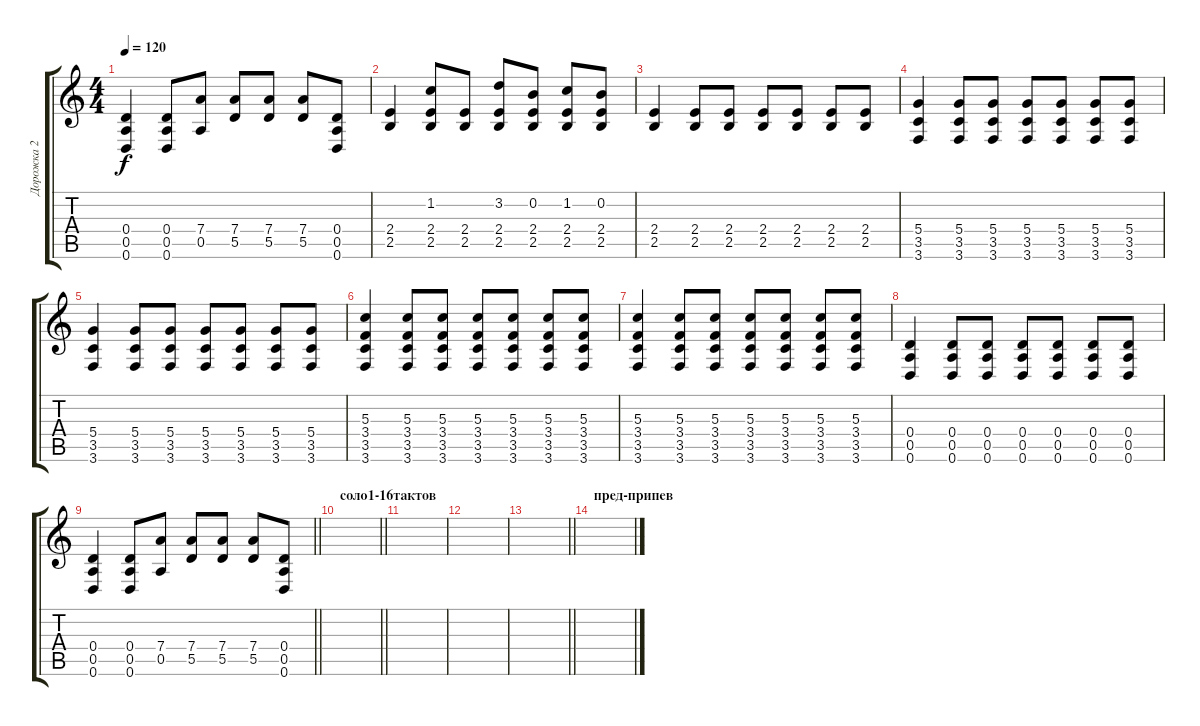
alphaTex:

\track ("Дорожка 2" "Дорожка 2") {instrument distortionguitar}
\staff {score tabs}
\tuning (E4 B3 G3 D3 A2 D2) {hide}
\ts (4 4)
\tempo 120
\clef g2
\ks c
(0.4 0.5 0.6).4{dy f} (0.4 0.5 0.6).8 (7.4 0.5).8 (7.4 5.5).8 (7.4 5.5).8 (7.4 5.5).8 (0.4 0.5 0.6).8 |
(2.4 2.5).4 (1.2 2.4 2.5).8 (2.4 2.5).8 (3.2 2.4 2.5).8 (0.2 2.4 2.5).8 (1.2 2.4 2.5).8 (0.2 2.4 2.5).8 |
(2.4 2.5).4 (2.4 2.5).8 (2.4 2.5).8 (2.4 2.5).8 (2.4 2.5).8 (2.4 2.5).8 (2.4 2.5).8 |
(5.4 3.5 3.6).4 (5.4 3.5 3.6).8 (5.4 3.5 3.6).8 (5.4 3.5 3.6).8 (5.4 3.5 3.6).8 (5.4 3.5 3.6).8 (5.4 3.5 3.6).8 |
(5.4 3.5 3.6).4 (5.4 3.5 3.6).8 (5.4 3.5 3.6).8 (5.4 3.5 3.6).8 (5.4 3.5 3.6).8 (5.4 3.5 3.6).8 (5.4 3.5 3.6).8 |
(5.3 3.4 3.5 3.6).4 (5.3 3.4 3.5 3.6).8 (5.3 3.4 3.5 3.6).8 (5.3 3.4 3.5 3.6).8 (5.3 3.4 3.5 3.6).8 (5.3 3.4 3.5 3.6).8 (5.3 3.4 3.5 3.6).8 |
(5.3 3.4 3.5 3.6).4 (5.3 3.4 3.5 3.6).8 (5.3 3.4 3.5 3.6).8 (5.3 3.4 3.5 3.6).8 (5.3 3.4 3.5 3.6).8 (5.3 3.4 3.5 3.6).8 (5.3 3.4 3.5 3.6).8 |
(0.4 0.5 0.6).4 (0.4 0.5 0.6).8 (0.4 0.5 0.6).8 (0.4 0.5 0.6).8 (0.4 0.5 0.6).8 (0.4 0.5 0.6).8 (0.4 0.5 0.6).8 |
\barLineRight lightlight
(0.4 0.5 0.6).4 (0.4 0.5 0.6).8 (7.4 0.5).8 (7.4 5.5).8 (7.4 5.5).8 (7.4 5.5).8 (0.4 0.5 0.6).8 |
\section ("" "соло1-16тактов")
\barLineRight lightlight
|
|
|
\barLineRight lightlight
|
\section ("" "пред-припев")
